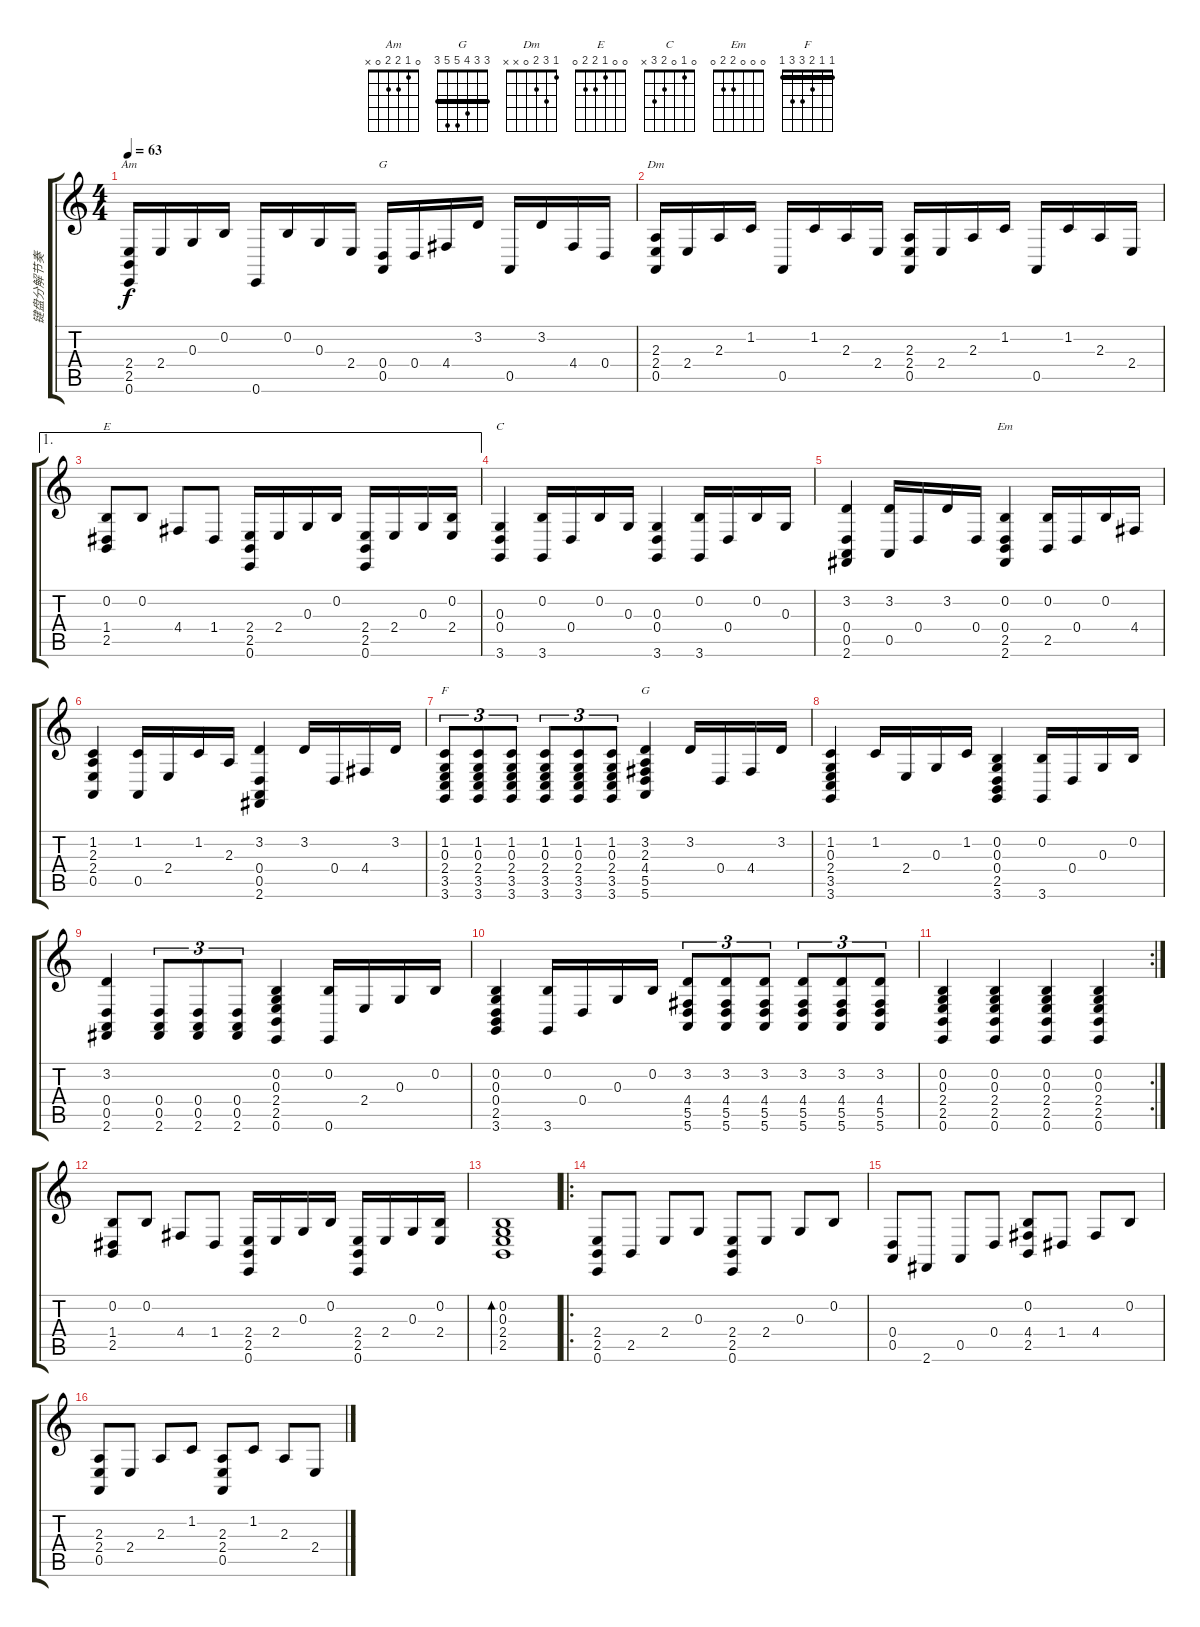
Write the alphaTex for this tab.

\track ("键盘分解节奏" "键盘分解节奏") {instrument electricpiano1}
\staff {score tabs}
\tuning (E4 B3 G3 D3 A2 E2) {hide}
\chord ("Am" 0 1 2 2 0 x)
\chord ("G" 3 0 0 0 2 3)
\chord ("Dm" 1 3 2 0 x x)
\chord ("E" 0 0 1 2 2 0)
\chord ("C" 0 1 0 2 3 x)
\chord ("Em" 0 0 0 2 2 0)
\chord ("F" 1 1 2 3 3 1) {barre 1}
\chord ("G" 3 3 4 5 5 3) {barre 3}
\ts (4 4)
\tempo 63
\clef g2
\ks aminor
(2.4 2.5 0.6).16{ch "Am" dy f} 2.4.16 0.3.16 0.2.16 0.6.16 0.2.16 0.3.16 2.4.16 (0.4 0.5).16{ch "G"} 0.4.16 4.4.16 3.2.16 0.5.16 3.2.16 4.4.16 0.4.16 |
(2.3 2.4 0.5).16{ch "Dm"} 2.4.16 2.3.16 1.2.16 0.5.16 1.2.16 2.3.16 2.4.16 (2.3 2.4 0.5).16 2.4.16 2.3.16 1.2.16 0.5.16 1.2.16 2.3.16 2.4.16 |
\ae 1
(0.2 1.4 2.5).8{ch "E"} 0.2.8 4.4.8 1.4.8 (2.4 2.5 0.6).16 2.4.16 0.3.16 0.2.16 (2.4 2.5 0.6).16 2.4.16 0.3.16 (0.2 2.4).16 |
(0.3 0.4 3.6).4{ch "C"} (0.2 3.6).16 0.4.16 0.2.16 0.3.16 (0.3 0.4 3.6).4 (0.2 3.6).16 0.4.16 0.2.16 0.3.16 |
(3.2 0.4 0.5 2.6).4 (3.2 0.5).16 0.4.16 3.2.16 0.4.16 (0.2 0.4 2.5 2.6).4{ch "Em"} (0.2 2.5).16 0.4.16 0.2.16 4.4.16 |
(1.2 2.3 2.4 0.5).4 (1.2 0.5).16 2.4.16 1.2.16 2.3.16 (3.2 0.4 0.5 2.6).4 3.2.16 0.4.16 4.4.16 3.2.16 |
(1.2 0.3 2.4 3.5 3.6).8{tu (3 2) ch "F"} (1.2 0.3 2.4 3.5 3.6).8{tu (3 2)} (1.2 0.3 2.4 3.5 3.6).8{tu (3 2)} (1.2 0.3 2.4 3.5 3.6).8{tu (3 2)} (1.2 0.3 2.4 3.5 3.6).8{tu (3 2)} (1.2 0.3 2.4 3.5 3.6).8{tu (3 2)} (3.2 2.3 4.4 5.5 5.6).4{ch "G"} 3.2.16 0.4.16 4.4.16 3.2.16 |
(1.2 0.3 2.4 3.5 3.6).4 1.2.16 2.4.16 0.3.16 1.2.16 (0.2 0.3 0.4 2.5 3.6).4 (0.2 3.6).16 0.4.16 0.3.16 0.2.16 |
(3.2 0.4 0.5 2.6).4 (0.4 0.5 2.6).8{tu (3 2)} (0.4 0.5 2.6).8{tu (3 2)} (0.4 0.5 2.6).8{tu (3 2)} (0.2 0.3 2.4 2.5 0.6).4 (0.2 0.6).16 2.4.16 0.3.16 0.2.16 |
(0.2 0.3 0.4 2.5 3.6).4 (0.2 3.6).16 0.4.16 0.3.16 0.2.16 (3.2 4.4 5.5 5.6).8{tu (3 2)} (3.2 4.4 5.5 5.6).8{tu (3 2)} (3.2 4.4 5.5 5.6).8{tu (3 2)} (3.2 4.4 5.5 5.6).8{tu (3 2)} (3.2 4.4 5.5 5.6).8{tu (3 2)} (3.2 4.4 5.5 5.6).8{tu (3 2)} |
\rc 2
(0.2 0.3 2.4 2.5 0.6).4 (0.2 0.3 2.4 2.5 0.6).4 (0.2 0.3 2.4 2.5 0.6).4 (0.2 0.3 2.4 2.5 0.6).4 |
(0.2 1.4 2.5).8 0.2.8 4.4.8 1.4.8 (2.4 2.5 0.6).16 2.4.16 0.3.16 0.2.16 (2.4 2.5 0.6).16 2.4.16 0.3.16 (0.2 2.4).16 |
(0.2 0.3 2.4 2.5).1{bd 480} |
\ro
(2.4 2.5 0.6).8 2.5.8 2.4.8 0.3.8 (2.4 2.5 0.6).8 2.4.8 0.3.8 0.2.8 |
(0.4 0.5).8 2.6.8 0.5.8 0.4.8 (0.2 4.4 2.5).8 1.4.8 4.4.8 0.2.8 |
(2.3 2.4 0.5).8 2.4.8 2.3.8 1.2.8 (2.3 2.4 0.5).8 1.2.8 2.3.8 2.4.8
